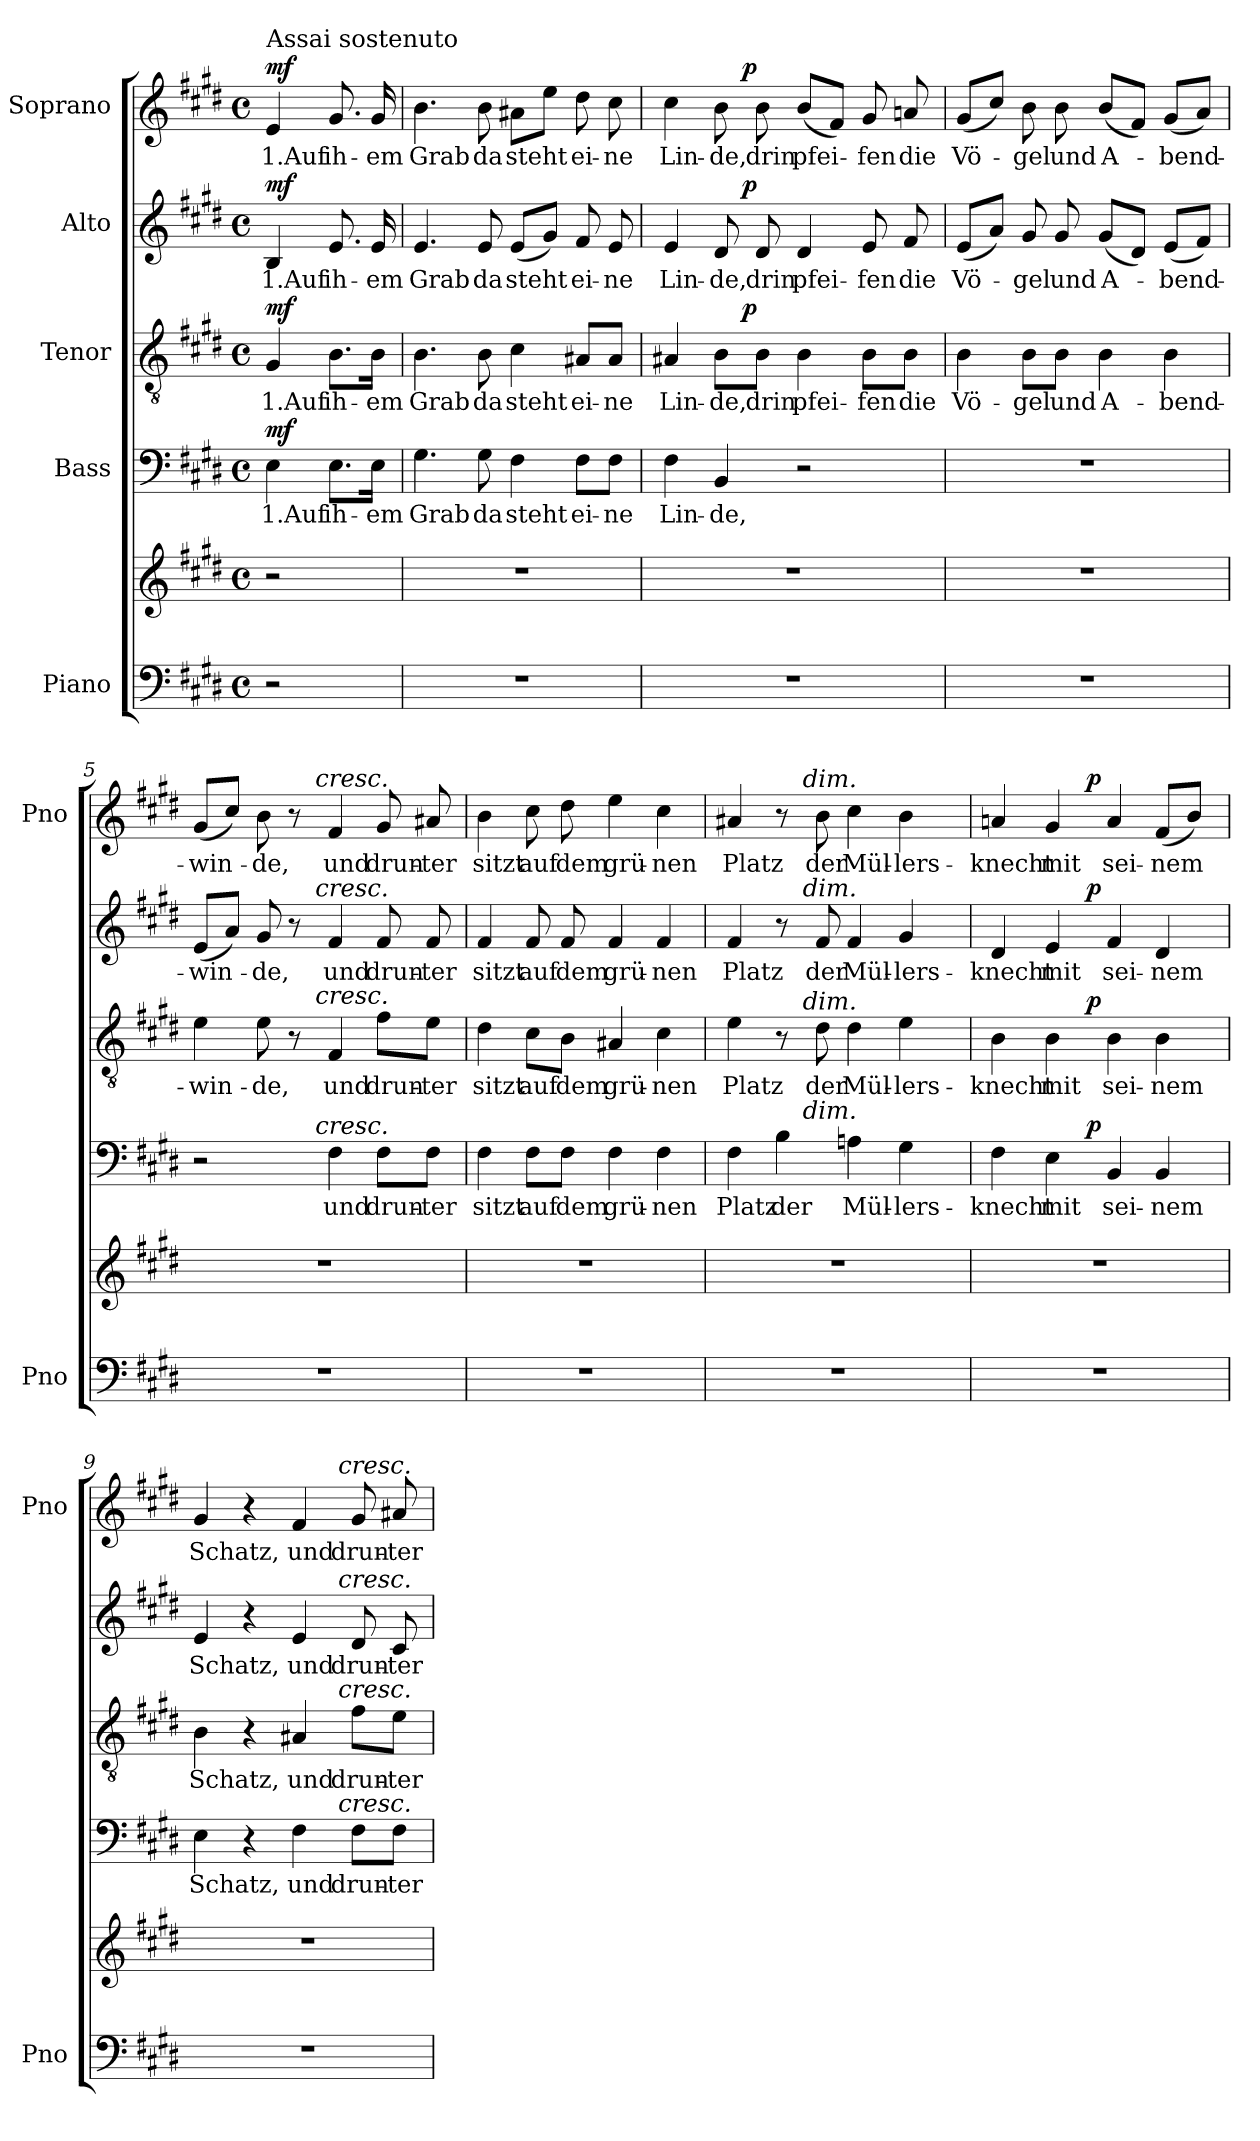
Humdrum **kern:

**kern	**kern	**kern	**text	**dynam	**kern	**text	**dynam	**kern	**text	**dynam	**kern	**text	**dynam
*part5	*part5	*part4	*part4	*part4	*part3	*part3	*part3	*part2	*part2	*part2	*part1	*part1	*part1
*staff6	*staff5	*staff4	*staff4	*staff4	*staff3	*staff3	*staff3	*staff2	*staff2	*staff2	*staff1	*staff1	*staff1
*I"Piano	*	*I"Bass	*	*	*I"Tenor	*	*	*I"Alto	*	*	*I"Soprano	*	*
*I'Pno	*	*	*	*	*	*	*	*	*	*	*I'Pno	*	*
*clefF4	*clefG2	*clefF4	*	*	*clefGv2	*	*	*clefG2	*	*	*clefG2	*	*
*k[f#c#g#d#]	*k[f#c#g#d#]	*k[f#c#g#d#]	*	*	*k[f#c#g#d#]	*	*	*k[f#c#g#d#]	*	*	*k[f#c#g#d#]	*	*
*E:	*E:	*E:	*	*	*E:	*	*	*E:	*	*	*E:	*	*
*M4/4	*M4/4	*M4/4	*	*	*M4/4	*	*	*M4/4	*	*	*M4/4	*	*
*met(c)	*met(c)	*met(c)	*	*	*met(c)	*	*	*met(c)	*	*	*met(c)	*	*
=1	=1	=1	=1	=1	=1	=1	=1	=1	=1	=1	=1	=1	=1
!	!	!	!	!	!	!	!	!	!	!	!LO:TX:a:t=Assai sostenuto	!	!
!	!	!	!	!LO:DY:a	!	!	!LO:DY:a	!	!	!LO:DY:a	!	!	!LO:DY:a
2r	2r	4E\	1.Auf	mf	4G#/	1.Auf	mf	4B/	1.Auf	mf	4e/	1.Auf	mf
.	.	8.E\L	ih-	.	8.B\L	ih-	.	8.e/	ih-	.	8.g#/	ih-	.
.	.	16E\Jk	-em	.	16B\Jk	-em	.	16e/	-em	.	16g#/	-em	.
=2	=2	=2	=2	=2	=2	=2	=2	=2	=2	=2	=2	=2	=2
1r	1r	4.G#\	Grab	.	4.B\	Grab	.	4.e/	Grab	.	4.b\	Grab	.
.	.	8G#\	da	.	8B\	da	.	8e/	da	.	8b\	da	.
.	.	4F#\	steht	.	4c#\	steht	.	(8e/L	steht	.	8a#X\L	steht	.
.	.	.	.	.	.	.	.	8g#/J)	.	.	8ee\J	.	.
.	.	8F#\L	ei-	.	8A#X/L	ei-	.	8f#/	ei-	.	8dd#\	ei-	.
.	.	8F#\J	-ne	.	8A#/J	-ne	.	8e/	-ne	.	8cc#\	-ne	.
=3	=3	=3	=3	=3	=3	=3	=3	=3	=3	=3	=3	=3	=3
*	*	*	*	*	*^	*	*	*^	*	*	*^	*	*
1r	1r	4F#\	Lin-	.	4A#X/	4ryy	Lin-	.	4e/	4ryy	Lin-	.	4cc#\	4ryy	Lin-	.
.	.	4BB/	-de,	.	8B\L	16.ryy	-de,	.	8d#/	16.ryy	-de,	.	8b\	16.ryy	-de,	.
!	!	!	!	!	!	!	!	!LO:DY:a	!	!	!	!LO:DY:a	!	!	!	!LO:DY:a
.	.	.	.	.	.	2ryy	.	p	.	2ryy	.	p	.	2ryy	.	p
.	.	.	.	.	8B\J	.	drin	.	8d#/	.	drin	.	8b\	.	drin	.
.	.	2r	.	.	4B\	.	pfei-	.	4d#/	.	pfei-	.	(8b/L	.	pfei-	.
.	.	.	.	.	.	.	.	.	.	.	.	.	8f#/J)	.	.	.
.	.	.	.	.	8B\L	.	-fen	.	8e/	.	-fen	.	8g#/	.	-fen	.
.	.	.	.	.	.	8ryy	.	.	.	8ryy	.	.	.	8ryy	.	.
.	.	.	.	.	8B\J	.	die	.	8f#/	.	die	.	8an/	.	die	.
.	.	.	.	.	.	32ryy	.	.	.	32ryy	.	.	.	32ryy	.	.
*	*	*	*	*	*v	*v	*	*	*	*	*	*	*v	*v	*	*
*	*	*	*	*	*	*	*	*v	*v	*	*	*	*	*
!!LO:LB:g=z
=4	=4	=4	=4	=4	=4	=4	=4	=4	=4	=4	=4	=4	=4
1r	1r	1r	.	.	4B\	Vö-	.	(8e/L	Vö-	.	(8g#/L	Vö-	.
.	.	.	.	.	.	.	.	8a/J)	.	.	8cc#/J)	.	.
.	.	.	.	.	8B\L	-gel	.	8g#/	-gel	.	8b\	-gel	.
.	.	.	.	.	8B\J	und	.	8g#/	und	.	8b\	und	.
.	.	.	.	.	4B\	A-	.	(8g#/L	A-	.	(8b/L	A-	.
.	.	.	.	.	.	.	.	8d#/J)	.	.	8f#/J)	.	.
.	.	.	.	.	4B\	-bend-	.	(8e/L	-bend-	.	(8g#/L	-bend-	.
.	.	.	.	.	.	.	.	8f#/J)	.	.	8a/J)	.	.
=5	=5	=5	=5	=5	=5	=5	=5	=5	=5	=5	=5	=5	=5
*	*	*^	*	*	*^	*	*	*^	*	*	*^	*	*
1r	1r	2r	4...ryy	.	.	4e\	4...ryy	-­win-	.	(8e/L	4...ryy	-­win-	.	(8g#/L	4...ryy	-­win-	.
.	.	.	.	.	.	.	.	.	.	8a/J)	.	.	.	8cc#/J)	.	.	.
.	.	.	.	.	.	8e\	.	-de,	.	8g#/	.	-de,	.	8b\	.	-de,	.
.	.	.	.	.	.	8r	.	.	.	8r	.	.	.	8r	.	.	.
!	!	!	!	!	!	!	!	!	!	!	!	!	!	!	!LO:TX:a:i:t=cresc.	!	!
!	!	!	!	!	!	!	!	!	!	!	!LO:TX:a:i:t=cresc.	!	!	!	!	!	!
!	!	!	!	!	!	!	!LO:TX:a:i:t=cresc.	!	!	!	!	!	!	!	!	!	!
!	!	!	!LO:TX:a:i:t=cresc.	!	!	!	!	!	!	!	!	!	!	!	!	!	!
.	.	.	2ryy	.	.	.	2ryy	.	.	.	2ryy	.	.	.	2ryy	.	.
.	.	4F#\	.	und	.	4F#/	.	und	.	4f#/	.	und	.	4f#/	.	und	.
.	.	8F#\L	.	drun-	.	8f#\L	.	drun-	.	8f#/	.	drun-	.	8g#/	.	drun-	.
.	.	8F#\J	.	-ter	.	8e\J	.	-ter	.	8f#/	.	-ter	.	8a#X/	.	-ter	.
.	.	.	32ryy	.	.	.	32ryy	.	.	.	32ryy	.	.	.	32ryy	.	.
*	*	*v	*v	*	*	*	*	*	*	*v	*v	*	*	*v	*v	*	*
*	*	*	*	*	*v	*v	*	*	*	*	*	*	*	*
=6	=6	=6	=6	=6	=6	=6	=6	=6	=6	=6	=6	=6	=6
1r	1r	4F#\	sitzt	.	4d#\	sitzt	.	4f#/	sitzt	.	4b\	sitzt	.
.	.	8F#\L	auf	.	8c#\L	auf	.	8f#/	auf	.	8cc#\	auf	.
.	.	8F#\J	dem	.	8B\J	dem	.	8f#/	dem	.	8dd#\	dem	.
.	.	4F#\	grü-	.	4A#X/	grü-	.	4f#/	grü-	.	4ee\	grü-	.
.	.	4F#\	-nen	.	4c#\	-nen	.	4f#/	-nen	.	4cc#\	-nen	.
=7	=7	=7	=7	=7	=7	=7	=7	=7	=7	=7	=7	=7	=7
*	*	*^	*	*	*^	*	*	*^	*	*	*^	*	*
1r	1r	4F#\	4ryy	Platz	.	4e\	4ryy	Platz	.	4f#/	4ryy	Platz	.	4a#X/	4ryy	Platz	.
.	.	4B\	16.ryy	der	.	8r	16.ryy	.	.	8r	16.ryy	.	.	8r	16.ryy	.	.
!	!	!	!	!	!	!	!	!	!	!	!	!	!	!	!LO:TX:a:i:t=dim.	!	!
!	!	!	!	!	!	!	!	!	!	!	!LO:TX:a:i:t=dim.	!	!	!	!	!	!
!	!	!	!	!	!	!	!LO:TX:a:i:t=dim.	!	!	!	!	!	!	!	!	!	!
!	!	!	!LO:TX:a:i:t=dim.	!	!	!	!	!	!	!	!	!	!	!	!	!	!
.	.	.	2ryy	.	.	.	2ryy	.	.	.	2ryy	.	.	.	2ryy	.	.
.	.	.	.	.	.	8d#\	.	der	.	8f#/	.	der	.	8b\	.	der	.
.	.	4An\	.	Mül-	.	4d#\	.	Mül-	.	4f#/	.	Mül-	.	4cc#\	.	Mül-	.
.	.	4G#\	.	-lers-	.	4e\	.	-lers-	.	4g#/	.	-lers-	.	4b\	.	-lers-	.
.	.	.	8ryy	.	.	.	8ryy	.	.	.	8ryy	.	.	.	8ryy	.	.
.	.	.	32ryy	.	.	.	32ryy	.	.	.	32ryy	.	.	.	32ryy	.	.
!!LO:LB:g=z	!!
=8	=8	=8	=8	=8	=8	=8	=8	=8	=8	=8	=8	=8	=8	=8	=8	=8	=8
1r	1r	4F#\	4..ryy	-knecht	.	4B\	4..ryy	-knecht	.	4d#/	4..ryy	-knecht	.	4an/	4..ryy	-knecht	.
.	.	4E\	.	mit	.	4B\	.	mit	.	4e/	.	mit	.	4g#/	.	mit	.
!	!	!	!	!	!LO:DY:a	!	!	!	!LO:DY:a	!	!	!	!LO:DY:a	!	!	!	!LO:DY:a
.	.	.	2ryy	.	p	.	2ryy	.	p	.	2ryy	.	p	.	2ryy	.	p
.	.	4BB/	.	sei-	.	4B\	.	sei-	.	4f#/	.	sei-	.	4a/	.	sei-	.
.	.	4BB/	.	-nem	.	4B\	.	-nem	.	4d#/	.	-nem	.	(8f#/L	.	-nem	.
.	.	.	.	.	.	.	.	.	.	.	.	.	.	8b/J)	.	.	.
.	.	.	16ryy	.	.	.	16ryy	.	.	.	16ryy	.	.	.	16ryy	.	.
=9	=9	=9	=9	=9	=9	=9	=9	=9	=9	=9	=9	=9	=9	=9	=9	=9	=9
1r	1r	4E\	2ryy	Schatz,	.	4B\	2ryy	Schatz,	.	4e/	2ryy	Schatz,	.	4g#/	2ryy	Schatz,	.
.	.	4r	.	.	.	4r	.	.	.	4r	.	.	.	4r	.	.	.
.	.	4F#\	8..ryy	und	.	4A#X/	8..ryy	und	.	4e/	8..ryy	und	.	4f#/	8..ryy	und	.
!	!	!	!	!	!	!	!	!	!	!	!	!	!	!	!LO:TX:a:i:t=cresc.	!	!
!	!	!	!	!	!	!	!	!	!	!	!LO:TX:a:i:t=cresc.	!	!	!	!	!	!
!	!	!	!	!	!	!	!LO:TX:a:i:t=cresc.	!	!	!	!	!	!	!	!	!	!
!	!	!	!LO:TX:a:i:t=cresc.	!	!	!	!	!	!	!	!	!	!	!	!	!	!
.	.	.	4ryy	.	.	.	4ryy	.	.	.	4ryy	.	.	.	4ryy	.	.
.	.	8F#\L	.	drun-	.	8f#\L	.	drun-	.	8d#/	.	drun-	.	8g#/	.	drun-	.
.	.	8F#\J	.	-ter	.	8e\J	.	-ter	.	8c#/	.	-ter	.	8a#X/	.	-ter	.
.	.	.	32ryy	.	.	.	32ryy	.	.	.	32ryy	.	.	.	32ryy	.	.
*	*	*v	*v	*	*	*	*	*	*	*v	*v	*	*	*v	*v	*	*
*	*	*	*	*	*v	*v	*	*	*	*	*	*	*	*
=	=	=	=	=	=	=	=	=	=	=	=	=	=
*-	*-	*-	*-	*-	*-	*-	*-	*-	*-	*-	*-	*-	*-
